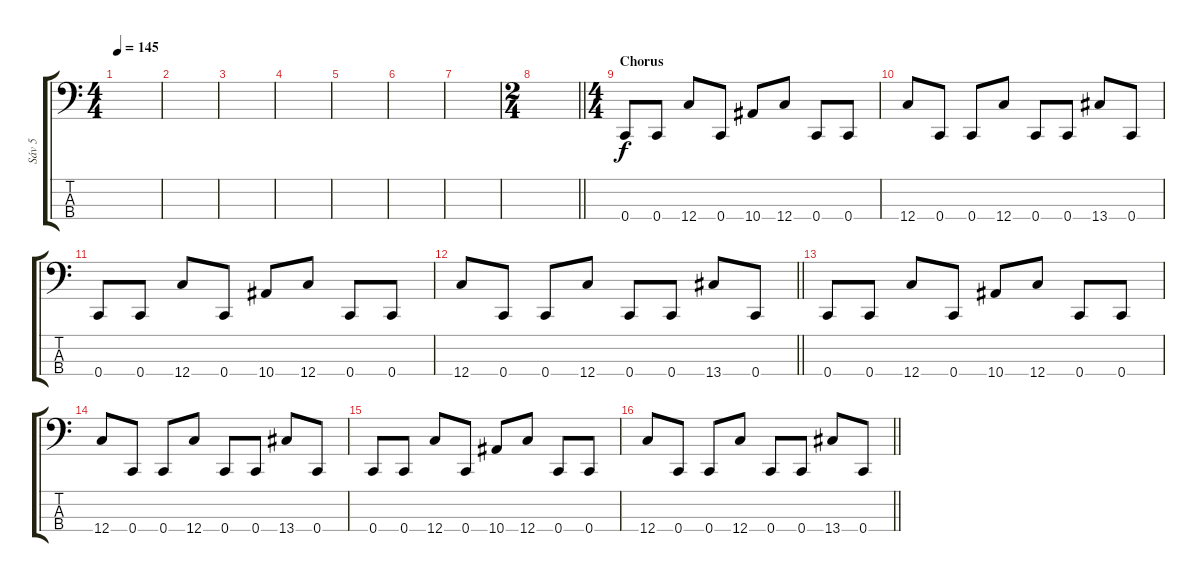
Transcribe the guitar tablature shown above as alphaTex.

\track ("Sáv 5" "Sáv 5") {instrument electricbassfinger}
\staff {score tabs}
\tuning (F2 C2 G1 C1) {hide}
\ts (4 4)
\tempo 145
\clef f4
\ks c
|
|
|
|
|
|
|
\ts (2 4)
\barLineRight lightlight
|
\ts (4 4)
\section ("" "Chorus")
0.4.8 0.4.8 12.4.8 0.4.8 10.4.8 12.4.8 0.4.8 0.4.8 |
12.4.8 0.4.8 0.4.8 12.4.8 0.4.8 0.4.8 13.4.8 0.4.8 |
0.4.8 0.4.8 12.4.8 0.4.8 10.4.8 12.4.8 0.4.8 0.4.8 |
\barLineRight lightlight
12.4.8 0.4.8 0.4.8 12.4.8 0.4.8 0.4.8 13.4.8 0.4.8 |
0.4.8 0.4.8 12.4.8 0.4.8 10.4.8 12.4.8 0.4.8 0.4.8 |
12.4.8 0.4.8 0.4.8 12.4.8 0.4.8 0.4.8 13.4.8 0.4.8 |
0.4.8 0.4.8 12.4.8 0.4.8 10.4.8 12.4.8 0.4.8 0.4.8 |
\barLineRight lightlight
12.4.8 0.4.8 0.4.8 12.4.8 0.4.8 0.4.8 13.4.8 0.4.8
